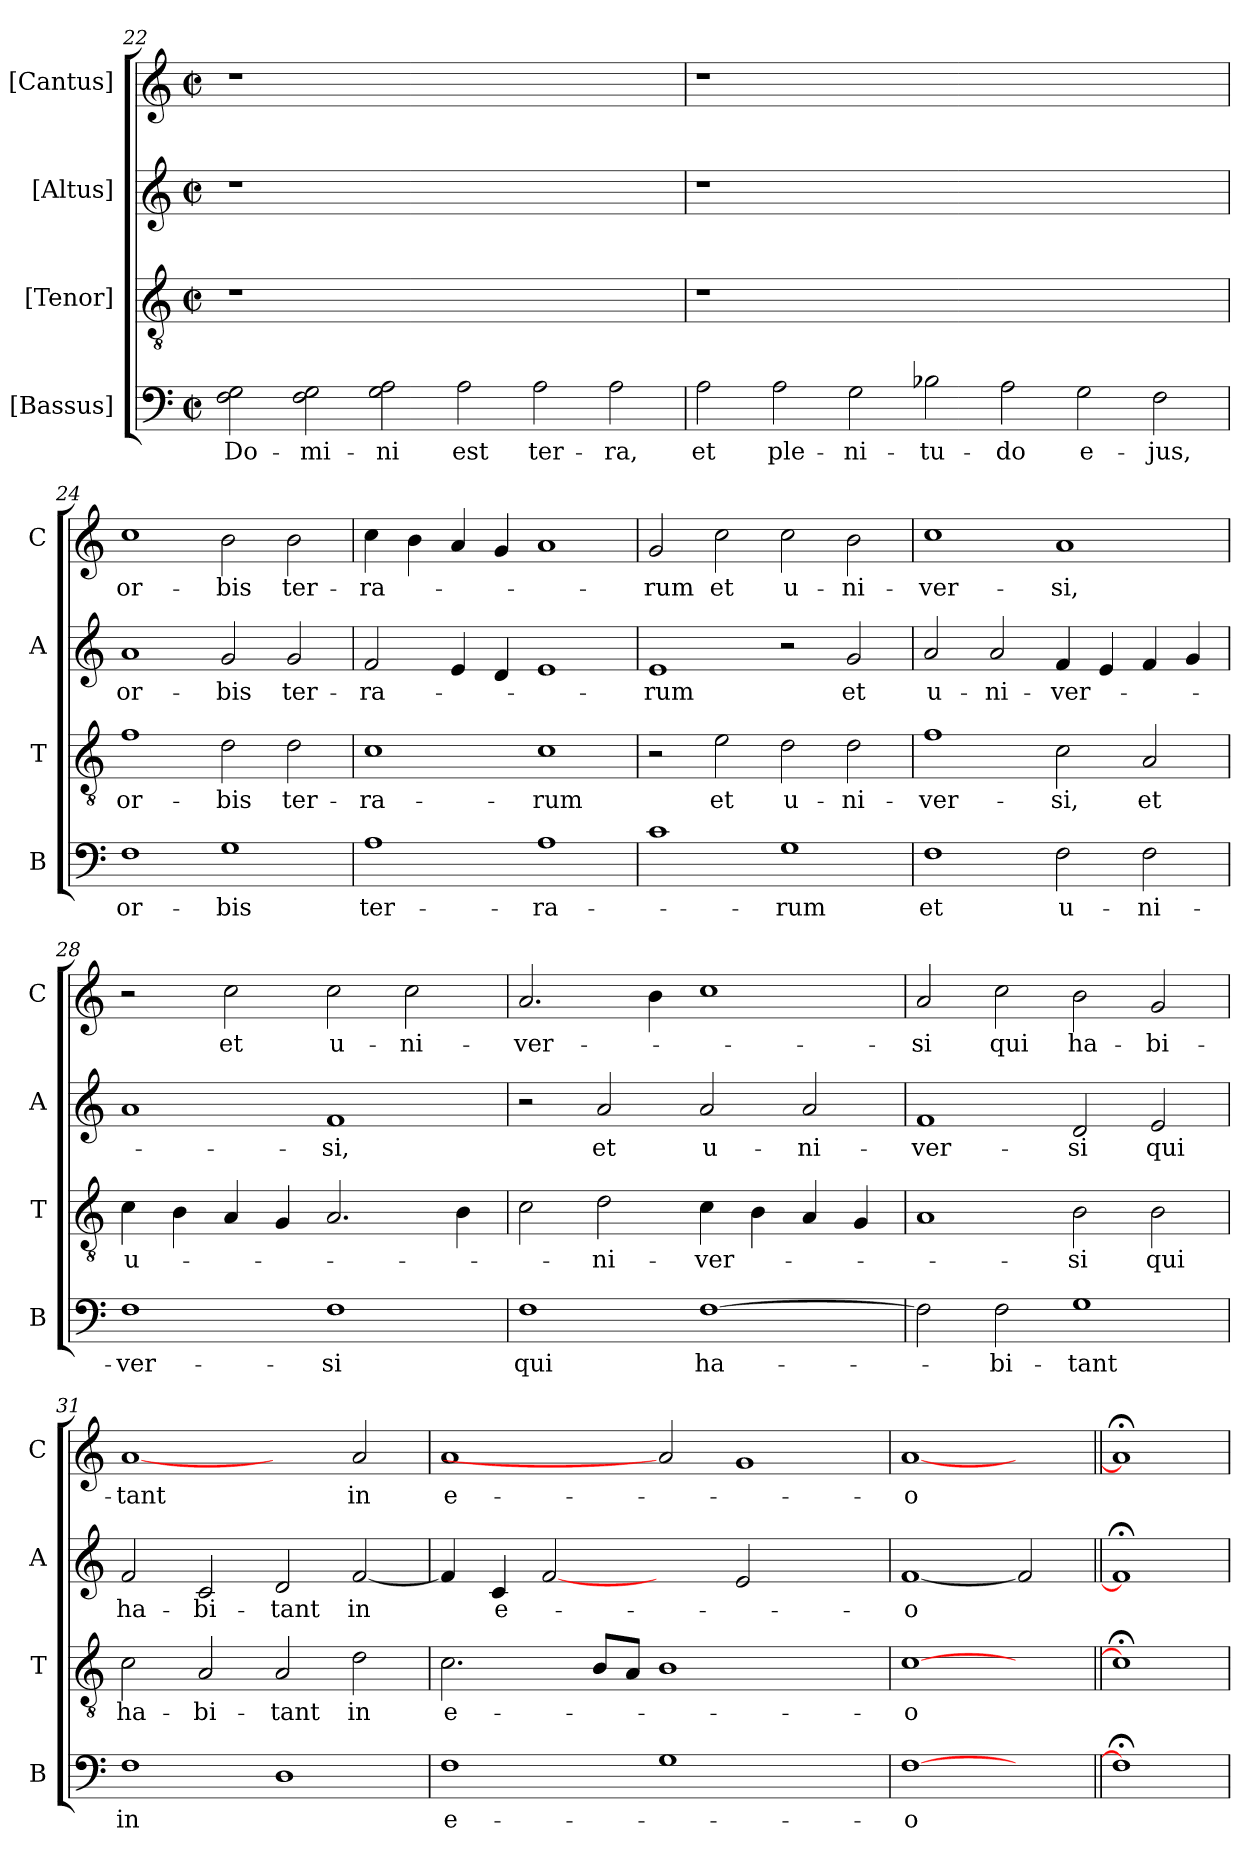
**kern	**text	**kern	**text	**kern	**text	**kern	**text
*part4	*part4	*part3	*part3	*part2	*part2	*part1	*part1
*staff4	*staff4	*staff3	*staff3	*staff2	*staff2	*staff1	*staff1
*I"[Bassus]	*	*I"[Tenor]	*	*I"[Altus]	*	*I"[Cantus]	*
*I'B	*	*I'T	*	*I'A	*	*I'C	*
*clefF4	*	*clefGv2	*	*clefG2	*	*clefG2	*
*k[]	*	*k[]	*	*k[]	*	*k[]	*
*C:	*	*C:	*	*C:	*	*C:	*
*M2/2	*	*M2/2	*	*M2/2	*	*M2/2	*
*met(c|)	*	*met(c|)	*	*met(c|)	*	*met(c|)	*
=22	=22	=22	=22	=22	=22	=22	=22
!	!LO:LY:b	!	!	!	!	!	!
2F 2G	Do-	1r	.	1r	.	1r	.
!	!LO:LY:b	!	!	!	!	!	!
2F 2G	-mi-	.	.	.	.	.	.
!	!LO:LY:b	!	!	!	!	!	!
2G 2A	-ni	0ryy	.	0ryy	.	0ryy	.
!	!LO:LY:b	!	!	!	!	!	!
2A	est	.	.	.	.	.	.
!	!LO:LY:b	!	!	!	!	!	!
2A	ter-	.	.	.	.	.	.
!	!LO:LY:b	!	!	!	!	!	!
2A	-ra,	.	.	.	.	.	.
!!LO:PB:g=z
=23	=23	=23	=23	=23	=23	=23	=23
!	!LO:LY:b	!	!	!	!	!	!
2A	et	1r	.	1r	.	1r	.
!	!LO:LY:b	!	!	!	!	!	!
2A	ple-	.	.	.	.	.	.
!	!LO:LY:b	!	!	!	!	!	!
2G	-ni-	0ryy	.	0ryy	.	0ryy	.
!	!LO:LY:b	!	!	!	!	!	!
2B-X	-tu-	.	.	.	.	.	.
!	!LO:LY:b	!	!	!	!	!	!
2A	-do	.	.	.	.	.	.
!	!LO:LY:b	!	!	!	!	!	!
2G	e-	.	.	.	.	.	.
!	!LO:LY:b	!	!	!	!	!	!
2F	-jus,	2ryy	.	2ryy	.	2ryy	.
=24	=24	=24	=24	=24	=24	=24	=24
!	!LO:LY:b	!	!LO:LY:b	!	!LO:LY:b	!	!LO:LY:b
1F	or-	1f	or-	1a	or-	1cc	or-
!	!LO:LY:b	!	!LO:LY:b	!	!LO:LY:b	!	!LO:LY:b
1G	-bis	2d\	-bis	2g/	-bis	2b\	-bis
!	!	!	!LO:LY:b	!	!LO:LY:b	!	!LO:LY:b
.	.	2d\	ter-	2g/	ter-	2b\	ter-
=25	=25	=25	=25	=25	=25	=25	=25
!	!LO:LY:b	!	!LO:LY:b	!	!LO:LY:b	!	!LO:LY:b
1A	ter-	1c	-ra-	2f/	-ra-	4cc\	-ra-
.	.	.	.	.	.	4b\	.
.	.	.	.	4e/	.	4a/	.
.	.	.	.	4d/	.	4g/	.
!	!LO:LY:b	!	!LO:LY:b	!	!	!	!
1A	-ra-	1c	-rum	1e	.	1a	.
=26	=26	=26	=26	=26	=26	=26	=26
!	!	!	!	!	!LO:LY:b	!	!LO:LY:b
1c	.	2r	.	1e	-rum	2g/	-rum
!	!	!	!LO:LY:b	!	!	!	!LO:LY:b
.	.	2e\	et	.	.	2cc\	et
!	!LO:LY:b	!	!LO:LY:b	!	!	!	!LO:LY:b
1G	-rum	2d\	u-	2r	.	2cc\	u-
!	!	!	!LO:LY:b	!	!LO:LY:b	!	!LO:LY:b
.	.	2d\	-ni-	2g/	et	2b\	-ni-
=27	=27	=27	=27	=27	=27	=27	=27
!	!LO:LY:b	!	!LO:LY:b	!	!LO:LY:b	!	!LO:LY:b
1F	et	1f	-ver-	2a/	u-	1cc	-ver-
!	!	!	!	!	!LO:LY:b	!	!
.	.	.	.	2a/	-ni-	.	.
!	!LO:LY:b	!	!LO:LY:b	!	!LO:LY:b	!	!LO:LY:b
2F\	u-	2c\	-si,	4f/	-ver-	1a	-si,
.	.	.	.	4e/	.	.	.
!	!LO:LY:b	!	!LO:LY:b	!	!	!	!
2F\	-ni-	2A/	et	4f/	.	.	.
.	.	.	.	4g/	.	.	.
!!LO:LB:g=z
=28	=28	=28	=28	=28	=28	=28	=28
!	!LO:LY:b	!	!LO:LY:b	!	!	!	!
1F	-ver-	4c\	u-	1a	.	2r	.
.	.	4B\	.	.	.	.	.
!	!	!	!	!	!	!	!LO:LY:b
.	.	4A/	.	.	.	2cc\	et
.	.	4G/	.	.	.	.	.
!	!LO:LY:b	!	!	!	!LO:LY:b	!	!LO:LY:b
1F	-si	2.A/	.	1f	-si,	2cc\	u-
!	!	!	!	!	!	!	!LO:LY:b
.	.	.	.	.	.	2cc\	-ni-
.	.	4B\	.	.	.	.	.
=29	=29	=29	=29	=29	=29	=29	=29
!	!LO:LY:b	!	!	!	!	!	!LO:LY:b
1F	qui	2c\	.	2r	.	2.a/	-ver-
!	!	!	!LO:LY:b	!	!LO:LY:b	!	!
.	.	2d\	-ni-	2a/	et	.	.
.	.	.	.	.	.	4b\	.
!	!LO:LY:b	!	!LO:LY:b	!	!LO:LY:b	!	!
[1F	ha-	4c\	-ver-	2a/	u-	1cc	.
.	.	4B\	.	.	.	.	.
!	!	!	!	!	!LO:LY:b	!	!
.	.	4A/	.	2a/	-ni-	.	.
.	.	4G/	.	.	.	.	.
=30	=30	=30	=30	=30	=30	=30	=30
!	!	!	!	!	!LO:LY:b	!	!LO:LY:b
2F\]	.	1A	.	1f	-ver-	2a/	-si
!	!LO:LY:b	!	!	!	!	!	!LO:LY:b
2F\	-bi-	.	.	.	.	2cc\	qui
!	!LO:LY:b	!	!LO:LY:b	!	!LO:LY:b	!	!LO:LY:b
1G	-tant	2B\	-si	2d/	-si	2b\	ha-
!	!	!	!LO:LY:b	!	!LO:LY:b	!	!LO:LY:b
.	.	2B\	qui	2e/	qui	2g/	-bi-
=31	=31	=31	=31	=31	=31	=31	=31
!	!LO:LY:b	!	!LO:LY:b	!	!LO:LY:b	!	!LO:LY:b
1F	in	2c\	ha-	2f/	ha-	[1a	-tant
!	!	!	!LO:LY:b	!	!LO:LY:b	!	!
.	.	2A/	-bi-	2c/	-bi-	.	.
!	!	!	!LO:LY:b	!	!LO:LY:b	!	!
1D	.	2A/	-tant	2d/	-tant	2ryy	.
!	!	!	!LO:LY:b	!	!LO:LY:b	!	!LO:LY:b
.	.	2d\	in	[2f/	in	2a/	in
=32	=32	=32	=32	=32	=32	=32	=32
!	!LO:LY:b	!	!LO:LY:b	!	!	!	!LO:LY:b
1F	e-	2.c\	e-	4f/]	.	1a	e-
!	!	!	!	!	!LO:LY:b	!	!
.	.	.	.	4c/	e-	.	.
.	.	.	.	[2f	.	.	.
.	.	8B/L	.	.	.	.	.
.	.	8A/J	.	.	.	.	.
1G	.	1B	.	2ryy	.	2a]	.
.	.	.	.	2e/	.	1g	.
2ryy	.	2ryy	.	2ryy	.	.	.
=33	=33	=33	=33	=33	=33	=33	=33
!	!LO:LY:b	!	!LO:LY:b	!	!LO:LY:b	!	!LO:LY:b
[1F	-o	[1c	-o	[1f	-o	[1a	-o
2ryy	.	2ryy	.	2f]	.	2ryy	.
=34||	=34||	=34||	=34||	=34||	=34||	=34||	=34||
1F;<]	.	1c;<]	.	1f;<]	.	1a;<]	.
=	=	=	=	=	=	=	=
*-	*-	*-	*-	*-	*-	*-	*-
